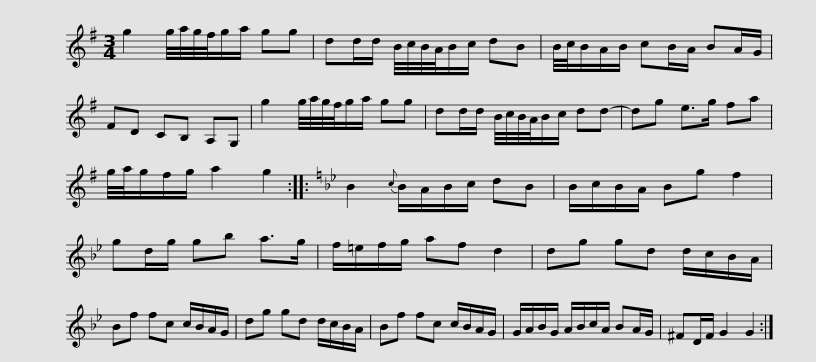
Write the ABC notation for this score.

X:1
L:1/8
M:3/4
I:linebreak $
K:G
V:1 treble
V:1
 g2 g/4a/4g/4f/4g/a/ gg | dd/d/ B/4c/4B/4A/4B/c/ dB | B/4c/4B/A/B/ cB/A/ BA/G/ | FD CB, A,G, |$ g2 g/4a/4g/4f/4g/a/ gg | %5
 dd/d/ B/4c/4B/4A/4B/c/ dd- | dg e>g fa | g/4a/4g/f/g/ a2 g2 ::[K:Gmin] B2{c} B/A/B/c/ dB |$ B/c/B/A/ Bg f2 | %10
 gd/g/ gb a>g | f/=e/f/g/ af d2 | dg gd d/c/B/A/ | Bf fc c/B/A/G/ | dg gd d/c/B/A/ |$ %15
 Bf fc c/B/A/G/ | G/A/B/G/ A/B/c/A/ BA/G/ | ^FD/F/ G2 G2 :| %18
